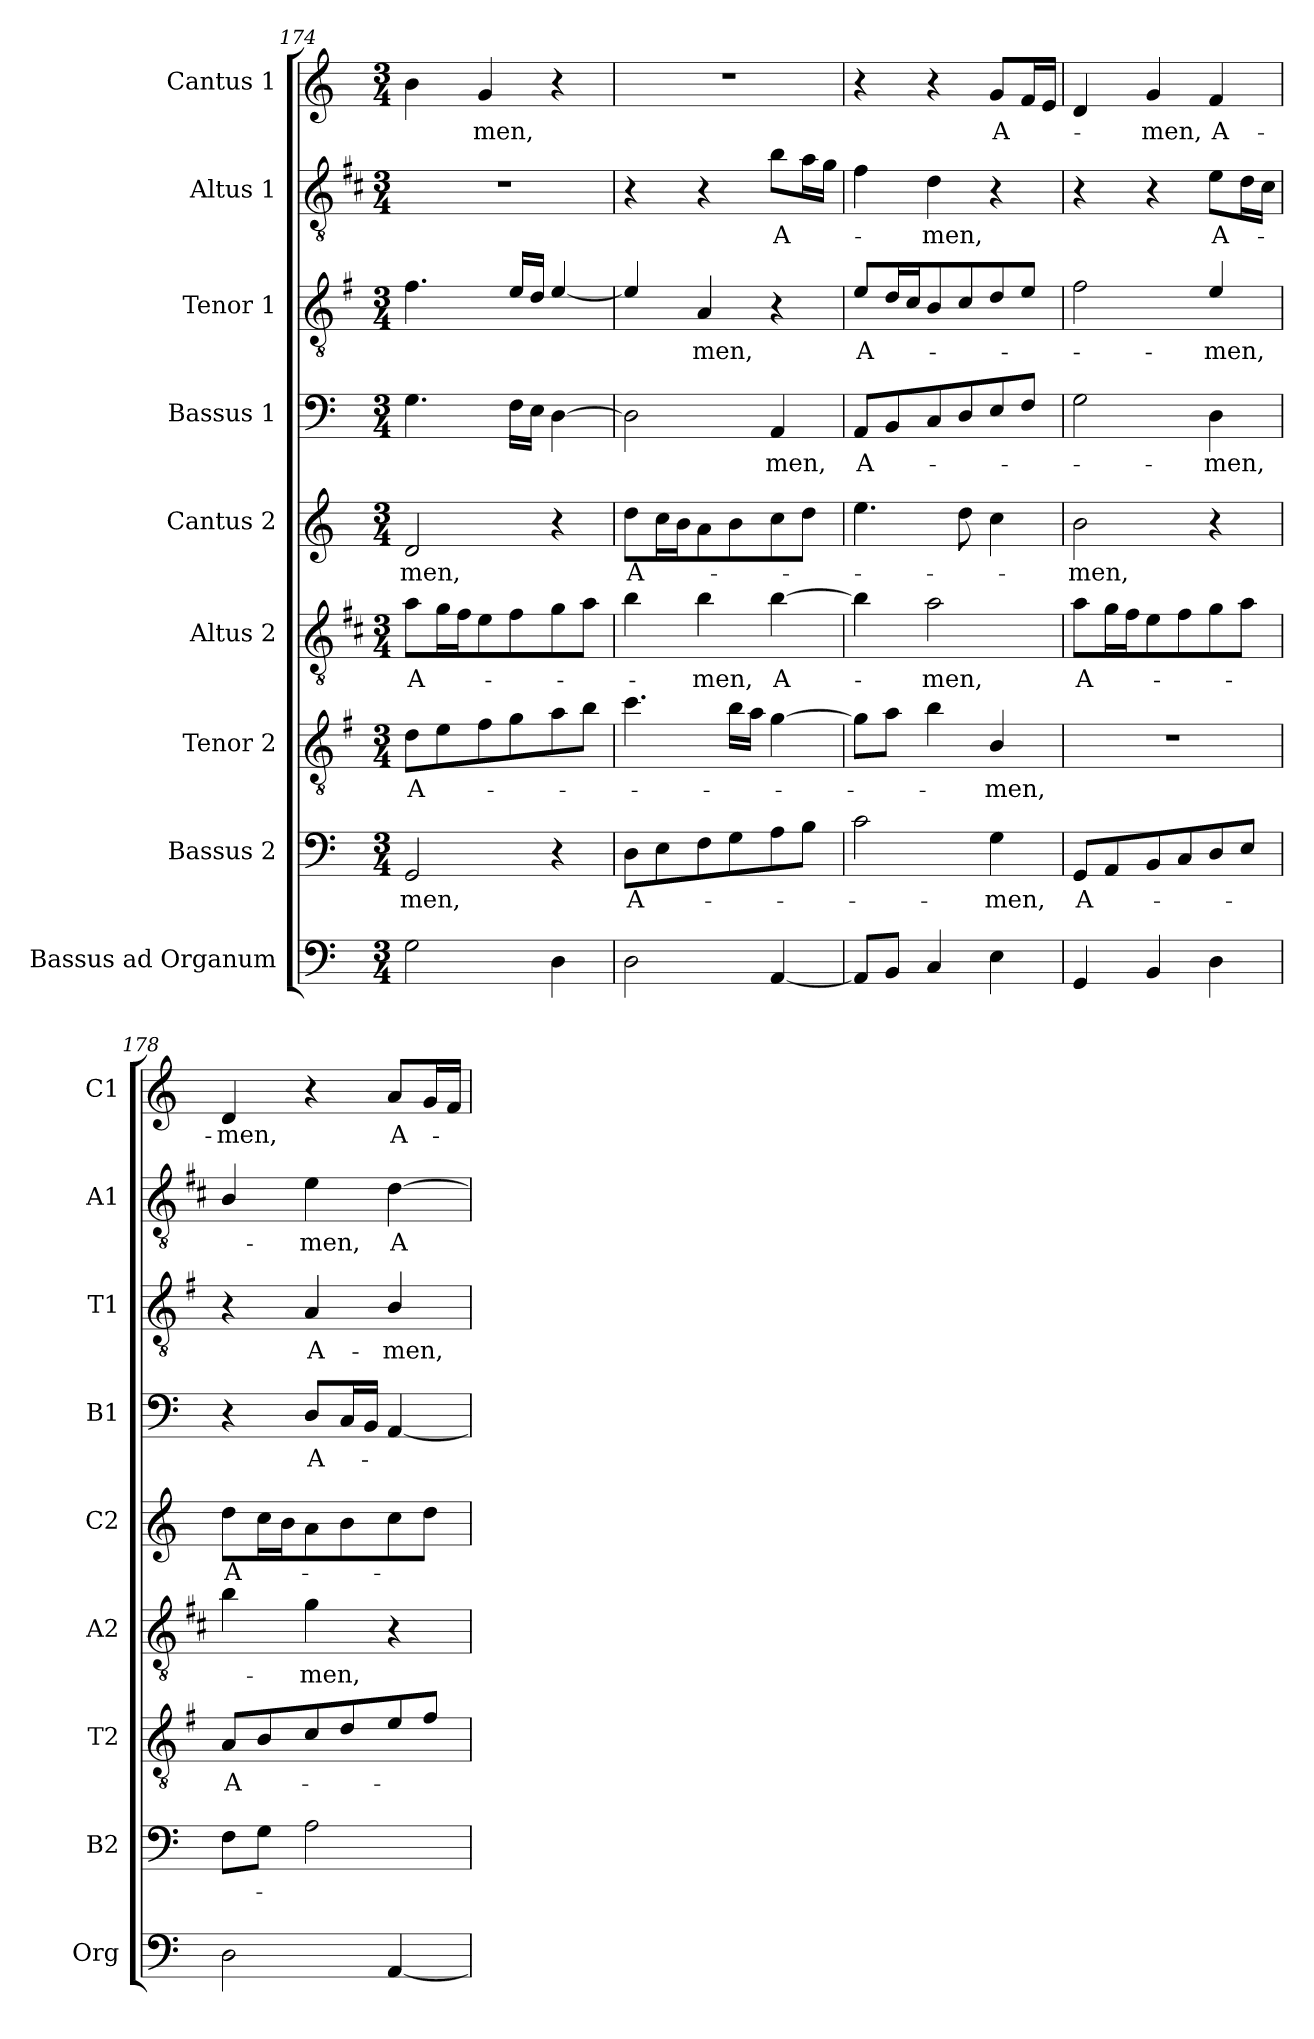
**kern	**kern	**text	**kern	**text	**kern	**text	**kern	**text	**kern	**text	**kern	**text	**kern	**text	**kern	**text
*part9	*part8	*part8	*part7	*part7	*part6	*part6	*part5	*part5	*part4	*part4	*part3	*part3	*part2	*part2	*part1	*part1
*staff9	*staff8	*staff8	*staff7	*staff7	*staff6	*staff6	*staff5	*staff5	*staff4	*staff4	*staff3	*staff3	*staff2	*staff2	*staff1	*staff1
*I"Bassus ad Organum	*I"Bassus 2	*	*I"Tenor 2	*	*I"Altus 2	*	*I"Cantus 2	*	*I"Bassus 1	*	*I"Tenor 1	*	*I"Altus 1	*	*I"Cantus 1	*
*I'Org	*I'B2	*	*I'T2	*	*I'A2	*	*I'C2	*	*I'B1	*	*I'T1	*	*I'A1	*	*I'C1	*
*clefF4	*clefF4	*	*clefGv2	*	*clefGv2	*	*clefG2	*	*clefF4	*	*clefGv2	*	*clefGv2	*	*clefG2	*
*	*	*	*ITrd4c7	*	*ITrd1c2	*	*	*	*	*	*ITrd4c7	*	*ITrd1c2	*	*	*
*k[]	*k[]	*	*k[]	*	*k[]	*	*k[]	*	*k[]	*	*k[]	*	*k[]	*	*k[]	*
*C:	*C:	*	*C:	*	*C:	*	*C:	*	*C:	*	*C:	*	*C:	*	*C:	*
*M3/4	*M3/4	*	*M3/4	*	*M3/4	*	*M3/4	*	*M3/4	*	*M3/4	*	*M3/4	*	*M3/4	*
=174	=174	=174	=174	=174	=174	=174	=174	=174	=174	=174	=174	=174	=174	=174	=174	=174
!	!	!LO:LY:b	!	!LO:LY:b	!	!LO:LY:b	!	!LO:LY:b	!	!	!	!	!	!	!	!
2G\	2GG/	-men,	8G\L	A-	8g\L	A-	2d/	-men,	4.G\	.	4.B\	.	2.r	.	4b\	.
.	.	.	8A\	.	16f\L	.	.	.	.	.	.	.	.	.	.	.
.	.	.	.	.	16e\J	.	.	.	.	.	.	.	.	.	.	.
!	!	!	!	!	!	!	!	!	!	!	!	!	!	!	!	!LO:LY:b
.	.	.	8B\	.	8d\	.	.	.	.	.	.	.	.	.	4g/	-men,
.	.	.	8c\	.	8e\	.	.	.	16F\LL	.	16A/LL	.	.	.	.	.
.	.	.	.	.	.	.	.	.	16E\JJ	.	16G/JJ	.	.	.	.	.
4D\	4r	.	8d\	.	8f\	.	4r	.	[4D\	.	[4A/	.	.	.	4r	.
.	.	.	8e\J	.	8g\J	.	.	.	.	.	.	.	.	.	.	.
=175	=175	=175	=175	=175	=175	=175	=175	=175	=175	=175	=175	=175	=175	=175	=175	=175
!	!	!LO:LY:b	!	!	!	!	!	!LO:LY:b	!	!	!	!	!	!	!	!
2D\	8D\L	A-	4.f\	.	4a\	.	8dd\L	A-	2D\]	.	4A/]	.	4r	.	2.r	.
.	8E\	.	.	.	.	.	16cc\L	.	.	.	.	.	.	.	.	.
.	.	.	.	.	.	.	16b\J	.	.	.	.	.	.	.	.	.
!	!	!	!	!	!	!LO:LY:b	!	!	!	!	!	!LO:LY:b	!	!	!	!
.	8F\	.	.	.	4a\	-men,	8a\	.	.	.	4D/	-men,	4r	.	.	.
.	8G\	.	16e\LL	.	.	.	8b\	.	.	.	.	.	.	.	.	.
.	.	.	16d\JJ	.	.	.	.	.	.	.	.	.	.	.	.	.
!	!	!	!	!	!	!LO:LY:b	!	!	!	!LO:LY:b	!	!	!	!LO:LY:b	!	!
[4AA/	8A\	.	[4c\	.	[4a\	A-	8cc\	.	4AA/	-men,	4r	.	8a\L	A-	.	.
.	8B\J	.	.	.	.	.	8dd\J	.	.	.	.	.	16g\L	.	.	.
.	.	.	.	.	.	.	.	.	.	.	.	.	16f\JJ	.	.	.
=176	=176	=176	=176	=176	=176	=176	=176	=176	=176	=176	=176	=176	=176	=176	=176	=176
!	!	!	!	!	!	!	!	!	!	!LO:LY:b	!	!LO:LY:b	!	!	!	!
8AA/L]	2c\	.	8c\L]	.	4a\]	.	4.ee\	.	8AA/L	A-	8A/L	A-	4e\	.	4r	.
8BB/J	.	.	8d\J	.	.	.	.	.	8BB/	.	16G/L	.	.	.	.	.
.	.	.	.	.	.	.	.	.	.	.	16F/J	.	.	.	.	.
!	!	!	!	!	!	!LO:LY:b	!	!	!	!	!	!	!	!LO:LY:b	!	!
4C/	.	.	4e\	.	2g\	-men,	.	.	8C/	.	8E/	.	4c\	-men,	4r	.
.	.	.	.	.	.	.	8dd\	.	8D/	.	8F/	.	.	.	.	.
!	!	!LO:LY:b	!	!LO:LY:b	!	!	!	!	!	!	!	!	!	!	!	!LO:LY:b
4E\	4G\	-men,	4E/	-men,	.	.	4cc\	.	8E/	.	8G/	.	4r	.	8g/L	A-
.	.	.	.	.	.	.	.	.	8F/J	.	8A/J	.	.	.	16f/L	.
.	.	.	.	.	.	.	.	.	.	.	.	.	.	.	16e/JJ	.
=177	=177	=177	=177	=177	=177	=177	=177	=177	=177	=177	=177	=177	=177	=177	=177	=177
!	!	!LO:LY:b	!	!	!	!LO:LY:b	!	!LO:LY:b	!	!	!	!	!	!	!	!
4GG/	8GG/L	A-	2.r	.	8g\L	A-	2b\	-men,	2G\	.	2B\	.	4r	.	4d/	.
.	8AA/	.	.	.	16f\L	.	.	.	.	.	.	.	.	.	.	.
.	.	.	.	.	16e\J	.	.	.	.	.	.	.	.	.	.	.
!	!	!	!	!	!	!	!	!	!	!	!	!	!	!	!	!LO:LY:b
4BB/	8BB/	.	.	.	8d\	.	.	.	.	.	.	.	4r	.	4g/	-men,
.	8C/	.	.	.	8e\	.	.	.	.	.	.	.	.	.	.	.
!	!	!	!	!	!	!	!	!	!	!LO:LY:b	!	!LO:LY:b	!	!LO:LY:b	!	!LO:LY:b
4D\	8D/	.	.	.	8f\	.	4r	.	4D\	-men,	4A/	-men,	8d\L	A-	4f/	A-
.	8E/J	.	.	.	8g\J	.	.	.	.	.	.	.	16c\L	.	.	.
.	.	.	.	.	.	.	.	.	.	.	.	.	16B\JJ	.	.	.
=178	=178	=178	=178	=178	=178	=178	=178	=178	=178	=178	=178	=178	=178	=178	=178	=178
!	!	!	!	!LO:LY:b	!	!	!	!LO:LY:b	!	!	!	!	!	!	!	!LO:LY:b
2D\	8F\L	.	8D/L	A-	4a\	.	8dd\L	A-	4r	.	4r	.	4A/	.	4d/	-men,
.	8G\J	.	8E/	.	.	.	16cc\L	.	.	.	.	.	.	.	.	.
.	.	.	.	.	.	.	16b\J	.	.	.	.	.	.	.	.	.
!	!	!	!	!	!	!LO:LY:b	!	!	!	!LO:LY:b	!	!LO:LY:b	!	!LO:LY:b	!	!
.	2A\	.	8F/	.	4f\	-men,	8a\	.	8D/L	A-	4D/	A-	4d\	-men,	4r	.
.	.	.	8G/	.	.	.	8b\	.	16C/L	.	.	.	.	.	.	.
.	.	.	.	.	.	.	.	.	16BB/JJ	.	.	.	.	.	.	.
!	!	!	!	!	!	!	!	!	!	!	!	!LO:LY:b	!	!LO:LY:b	!	!LO:LY:b
[4AA/	.	.	8A/	.	4r	.	8cc\	.	[4AA/	.	4E/	-men,	[4c\	A-	8a/L	A-
.	.	.	8B/J	.	.	.	8dd\J	.	.	.	.	.	.	.	16g/L	.
.	.	.	.	.	.	.	.	.	.	.	.	.	.	.	16f/JJ	.
=	=	=	=	=	=	=	=	=	=	=	=	=	=	=	=	=
*-	*-	*-	*-	*-	*-	*-	*-	*-	*-	*-	*-	*-	*-	*-	*-	*-
